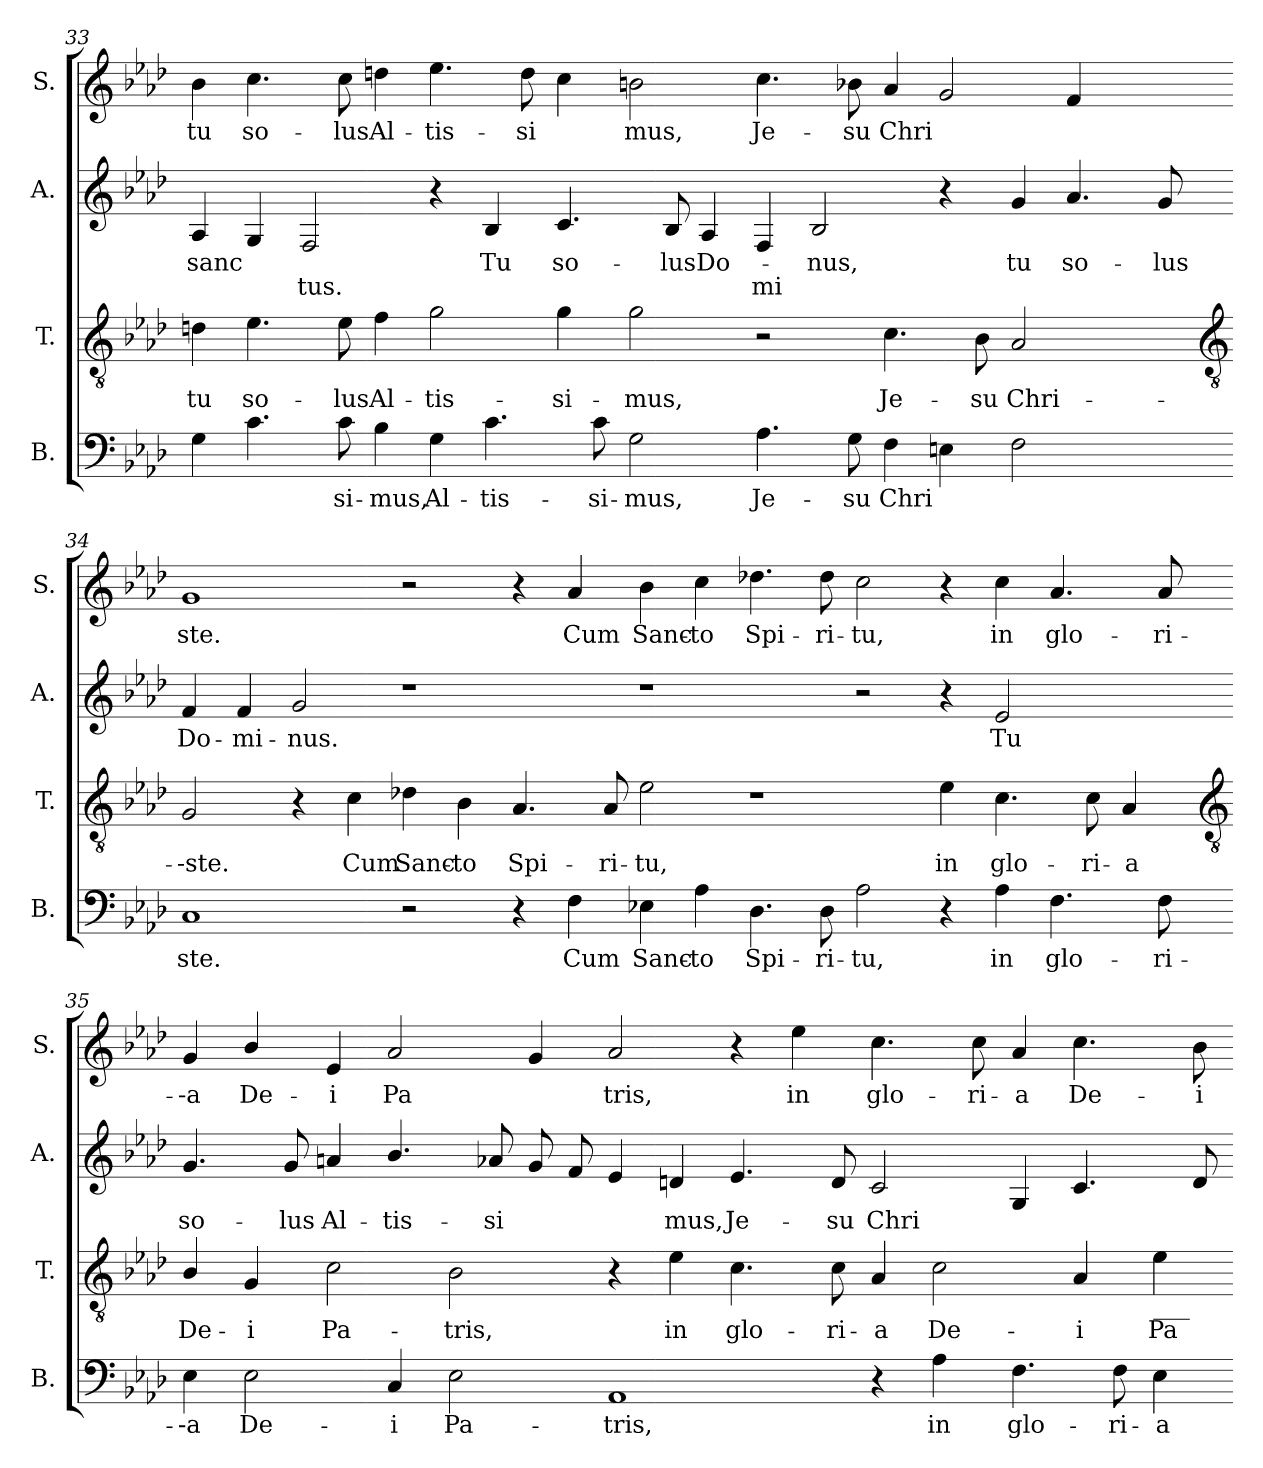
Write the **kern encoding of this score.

**kern	**text	**kern	**text	**kern	**text	**text	**kern	**text
*part4	*part4	*part3	*part3	*part2	*part2	*part2	*part1	*part1
*staff4	*staff4	*staff3	*staff3	*staff2	*staff2	*staff2	*staff1	*staff1
*I"B.	*	*I"T.	*	*I"A.	*	*	*I"S.	*
*I'B.	*	*I'T.	*	*I'A.	*	*	*I'S.	*
!!LO:LB:g=z
*clefF4	*	*clefGv2	*	*clefG2	*	*	*clefG2	*
*k[b-e-a-d-]	*	*k[b-e-a-d-]	*	*k[b-e-a-d-]	*	*	*k[b-e-a-d-]	*
*A-:	*	*A-:	*	*A-:	*	*	*A-:	*
=33	=33	=33	=33	=33	=33	=33	=33	=33
!	!	!	!LO:LY:b	!	!LO:LY:b	!	!	!LO:LY:b
4G	.	4dn	tu	4A-	sanc	.	4b-	tu
!	!	!	!LO:LY:b	!	!	!	!	!LO:LY:b
4.c	.	4.e-	so-	4G	.	.	4.cc	so-
!	!	!	!	!	!	!LO:LY:b	!	!
.	.	.	.	2F	.	tus.	.	.
!	!LO:LY:b	!	!LO:LY:b	!	!	!	!	!LO:LY:b
8c	si-	8e-	-lus	.	.	.	8cc	-lus
!	!LO:LY:b	!	!LO:LY:b	!	!	!	!	!LO:LY:b
4B-	-mus,	4f	Al-	.	.	.	4ddn	Al-
!	!LO:LY:b	!	!LO:LY:b	!	!	!	!	!LO:LY:b
4G	Al-	2g	-tis-	4r	.	.	4.ee-	-tis-
!	!LO:LY:b	!	!	!	!LO:LY:b	!	!	!
4.c	-tis-	.	.	4B-	Tu	.	.	.
!	!	!	!	!	!	!	!	!LO:LY:b
.	.	.	.	.	.	.	8dd	-si
!	!	!	!LO:LY:b	!	!LO:LY:b	!	!	!
.	.	4g	-si-	4.c	so-	.	4cc	.
!	!LO:LY:b	!	!	!	!	!	!	!
8c	-si-	.	.	.	.	.	.	.
!	!LO:LY:b	!	!LO:LY:b	!	!	!	!	!LO:LY:b
2G	-mus,	2g	-mus,	.	.	.	2bn	mus,
!	!	!	!	!	!LO:LY:b	!	!	!
.	.	.	.	8B-	-lus	.	.	.
!	!	!	!	!	!LO:LY:b	!	!	!
.	.	.	.	4A-	Do-	.	.	.
!	!LO:LY:b	!	!	!	!	!LO:LY:b	!	!LO:LY:b
4.A-	Je-	2r	.	4F	.	-mi	4.cc	Je-
!	!	!	!	!	!LO:LY:b	!	!	!
.	.	.	.	2B-	nus,	.	.	.
!	!LO:LY:b	!	!	!	!	!	!	!LO:LY:b
8G	-su	.	.	.	.	.	8b-X	-su
!	!LO:LY:b	!	!LO:LY:b	!	!	!	!	!LO:LY:b
4F	Chri	4.c	Je-	.	.	.	4a-	Chri
4En	.	.	.	4r	.	.	2g	.
!	!	!	!LO:LY:b	!	!	!	!	!
.	.	8B-	-su	.	.	.	.	.
!	!	!	!LO:LY:b	!	!LO:LY:b	!	!	!
2F	.	2A-	Chri-	4g	tu	.	.	.
!	!	!	!	!	!LO:LY:b	!	!	!
.	.	.	.	4.a-	so-	.	4f	.
4ryy	.	4ryy	.	.	.	.	4ryy	.
!	!	!	!	!	!LO:LY:b	!	!	!
.	.	.	.	8g	-lus	.	.	.
!!LO:LB:g=z
=34-	=34-	=34-	=34-	=34-	=34-	=34-	=34-	=34-
*	*	*clefGv2	*	*	*	*	*	*
!	!LO:LY:b	!	!LO:LY:b	!	!LO:LY:b	!	!	!LO:LY:b
1C	-ste.	2G	--ste.	4f	Do-	.	1g	-ste.
!	!	!	!	!	!LO:LY:b	!	!	!
.	.	.	.	4f	-mi-	.	.	.
!	!	!	!	!	!LO:LY:b	!	!	!
.	.	4r	.	2g	-nus.	.	.	.
!	!	!	!LO:LY:b	!	!	!	!	!
.	.	4c	Cum	.	.	.	.	.
!	!	!	!LO:LY:b	!	!	!	!	!
2r	.	4d-	Sanc-	1r	.	.	2r	.
!	!	!	!LO:LY:b	!	!	!	!	!
.	.	4B-	-to	.	.	.	.	.
!	!	!	!LO:LY:b	!	!	!	!	!
4r	.	4.A-	Spi-	.	.	.	4r	.
!	!LO:LY:b	!	!	!	!	!	!	!LO:LY:b
4F	Cum	.	.	.	.	.	4a-	Cum
!	!	!	!LO:LY:b	!	!	!	!	!
.	.	8A-	-ri-	.	.	.	.	.
!	!LO:LY:b	!	!LO:LY:b	!	!	!	!	!LO:LY:b
4E-	Sanc-	2e-	-tu,	1r	.	.	4b-	Sanc-
!	!LO:LY:b	!	!	!	!	!	!	!LO:LY:b
4A-	-to	.	.	.	.	.	4cc	-to
!	!LO:LY:b	!	!	!	!	!	!	!LO:LY:b
4.D-	Spi-	1r	.	.	.	.	4.dd-	Spi-
!	!LO:LY:b	!	!	!	!	!	!	!LO:LY:b
8D-	-ri-	.	.	.	.	.	8dd-	-ri-
!	!LO:LY:b	!	!	!	!	!	!	!LO:LY:b
2A-	-tu,	.	.	2r	.	.	2cc	-tu,
!	!	!	!LO:LY:b	!	!	!	!	!
4r	.	4e-	in	4r	.	.	4r	.
!	!LO:LY:b	!	!LO:LY:b	!	!LO:LY:b	!	!	!LO:LY:b
4A-	in	4.c	glo-	2e-	Tu	.	4cc	in
!	!LO:LY:b	!	!	!	!	!	!	!LO:LY:b
4.F	glo-	.	.	.	.	.	4.a-	glo-
!	!	!	!LO:LY:b	!	!	!	!	!
.	.	8c	-ri-	.	.	.	.	.
!	!	!	!LO:LY:b	!	!	!	!	!
.	.	4A-	-a	4ryy	.	.	.	.
!	!LO:LY:b	!	!	!	!	!	!	!LO:LY:b
8F	-ri-	.	.	.	.	.	8a-	-ri-
!!LO:LB:g=z
=35-	=35-	=35-	=35-	=35-	=35-	=35-	=35-	=35-
*	*	*clefGv2	*	*	*	*	*	*
!	!LO:LY:b	!	!LO:LY:b	!	!LO:LY:b	!	!	!LO:LY:b
4E-	--a	4B-/	De-	4.g	so-	.	4g	--a
!	!LO:LY:b	!	!LO:LY:b	!	!	!	!	!LO:LY:b
2E-	De-	4G	-i	.	.	.	4b-/	De-
!	!	!	!	!	!LO:LY:b	!	!	!
.	.	.	.	8g	-lus	.	.	.
!	!	!	!LO:LY:b	!	!LO:LY:b	!	!	!LO:LY:b
.	.	2c	Pa-	4an	Al-	.	4e-	-i
!	!LO:LY:b	!	!	!	!LO:LY:b	!	!	!LO:LY:b
4C	-i	.	.	4.b-/	-tis-	.	2a-	Pa
!	!LO:LY:b	!	!LO:LY:b	!	!	!	!	!
2E-	Pa-	2B-	-tris,	.	.	.	.	.
!	!	!	!	!	!LO:LY:b	!	!	!
.	.	.	.	8a-X	-si	.	.	.
.	.	.	.	8g	.	.	4g	.
.	.	.	.	8f	.	.	.	.
!	!LO:LY:b	!	!	!	!	!	!	!LO:LY:b
1AA-	-tris,	4r	.	4e-	.	.	2a-	tris,
!	!	!	!LO:LY:b	!	!LO:LY:b	!	!	!
.	.	4e-	in	4dn	mus,	.	.	.
!	!	!	!LO:LY:b	!	!LO:LY:b	!	!	!
.	.	4.c	glo-	4.e-	Je-	.	4r	.
!	!	!	!	!	!	!	!	!LO:LY:b
.	.	.	.	.	.	.	4ee-	in
!	!	!	!LO:LY:b	!	!LO:LY:b	!	!	!
.	.	8c	-ri-	8d	-su	.	.	.
!	!	!	!LO:LY:b	!	!LO:LY:b	!	!	!LO:LY:b
4r	.	4A-	-a	2c	Chri	.	4.cc	glo-
!	!LO:LY:b	!	!LO:LY:b	!	!	!	!	!
4A-	in	2c	De-	.	.	.	.	.
!	!	!	!	!	!	!	!	!LO:LY:b
.	.	.	.	.	.	.	8cc	-ri-
!	!LO:LY:b	!	!	!	!	!	!	!LO:LY:b
4.F	glo-	.	.	4G	.	.	4a-	-a
!	!	!	!LO:LY:b	!	!	!	!	!LO:LY:b
.	.	4A-	-i	4.c	.	.	4.cc	De-
!	!LO:LY:b	!	!	!	!	!	!	!
8F	-ri-	.	.	.	.	.	.	.
!	!	!LO:TX:b:t=___	!	!	!	!	!	!
!	!LO:LY:b	!	!LO:LY:b	!	!	!	!	!
4E-	-a	4e-	Pa	.	.	.	.	.
!	!	!	!	!	!	!	!	!LO:LY:b
.	.	.	.	8d	.	.	8b-	-i
=-	=-	=-	=-	=-	=-	=-	=-	=-
*-	*-	*-	*-	*-	*-	*-	*-	*-
